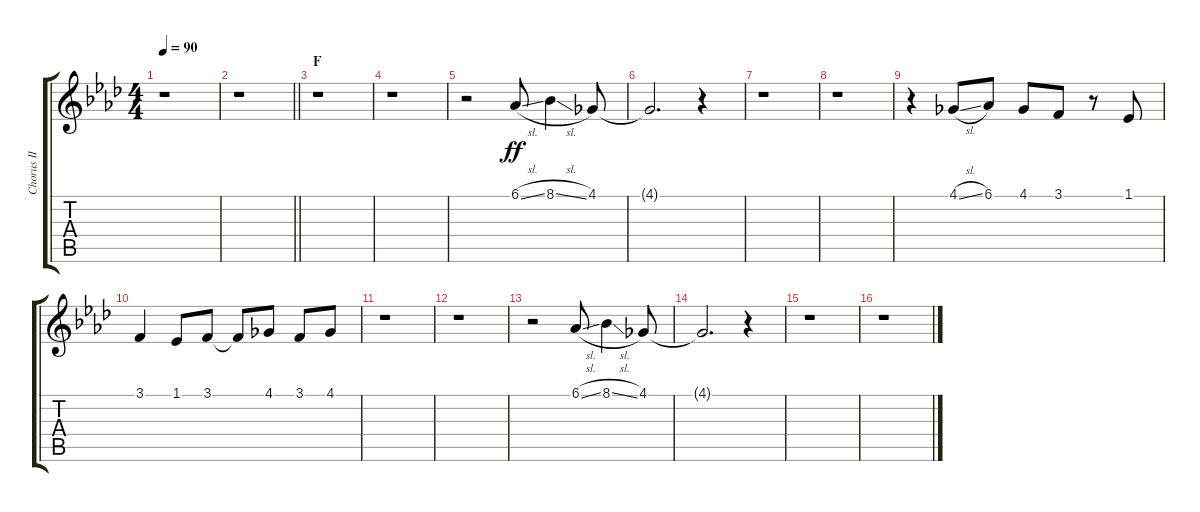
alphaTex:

\track ("Chorus II" "Chorus II") {instrument voiceoohs}
\staff {score tabs}
\tuning (D4 A3 F3 C3 G2 D2) {hide}
\ts (4 4)
\tempo 90
\clef g2
\ks ab
r.1{dy ff} |
\barLineRight lightlight
r.1 |
\section ("" "F")
r.1 |
r.1 |
r.2 6.1{sl}.8 8.1{sl}.4 4.1.8 |
4.1{t}.2{d} r.4 |
r.1 |
r.1 |
r.4 4.1{sl}.8 6.1.8 4.1.8 3.1.8 r.8 1.1.8 |
3.1.4 1.1.8 3.1.8 3.1{t}.8 4.1.8 3.1.8 4.1.8 |
r.1 |
r.1 |
r.2 6.1{sl}.8 8.1{sl}.4 4.1.8 |
4.1{t}.2{d} r.4 |
r.1 |
r.1
